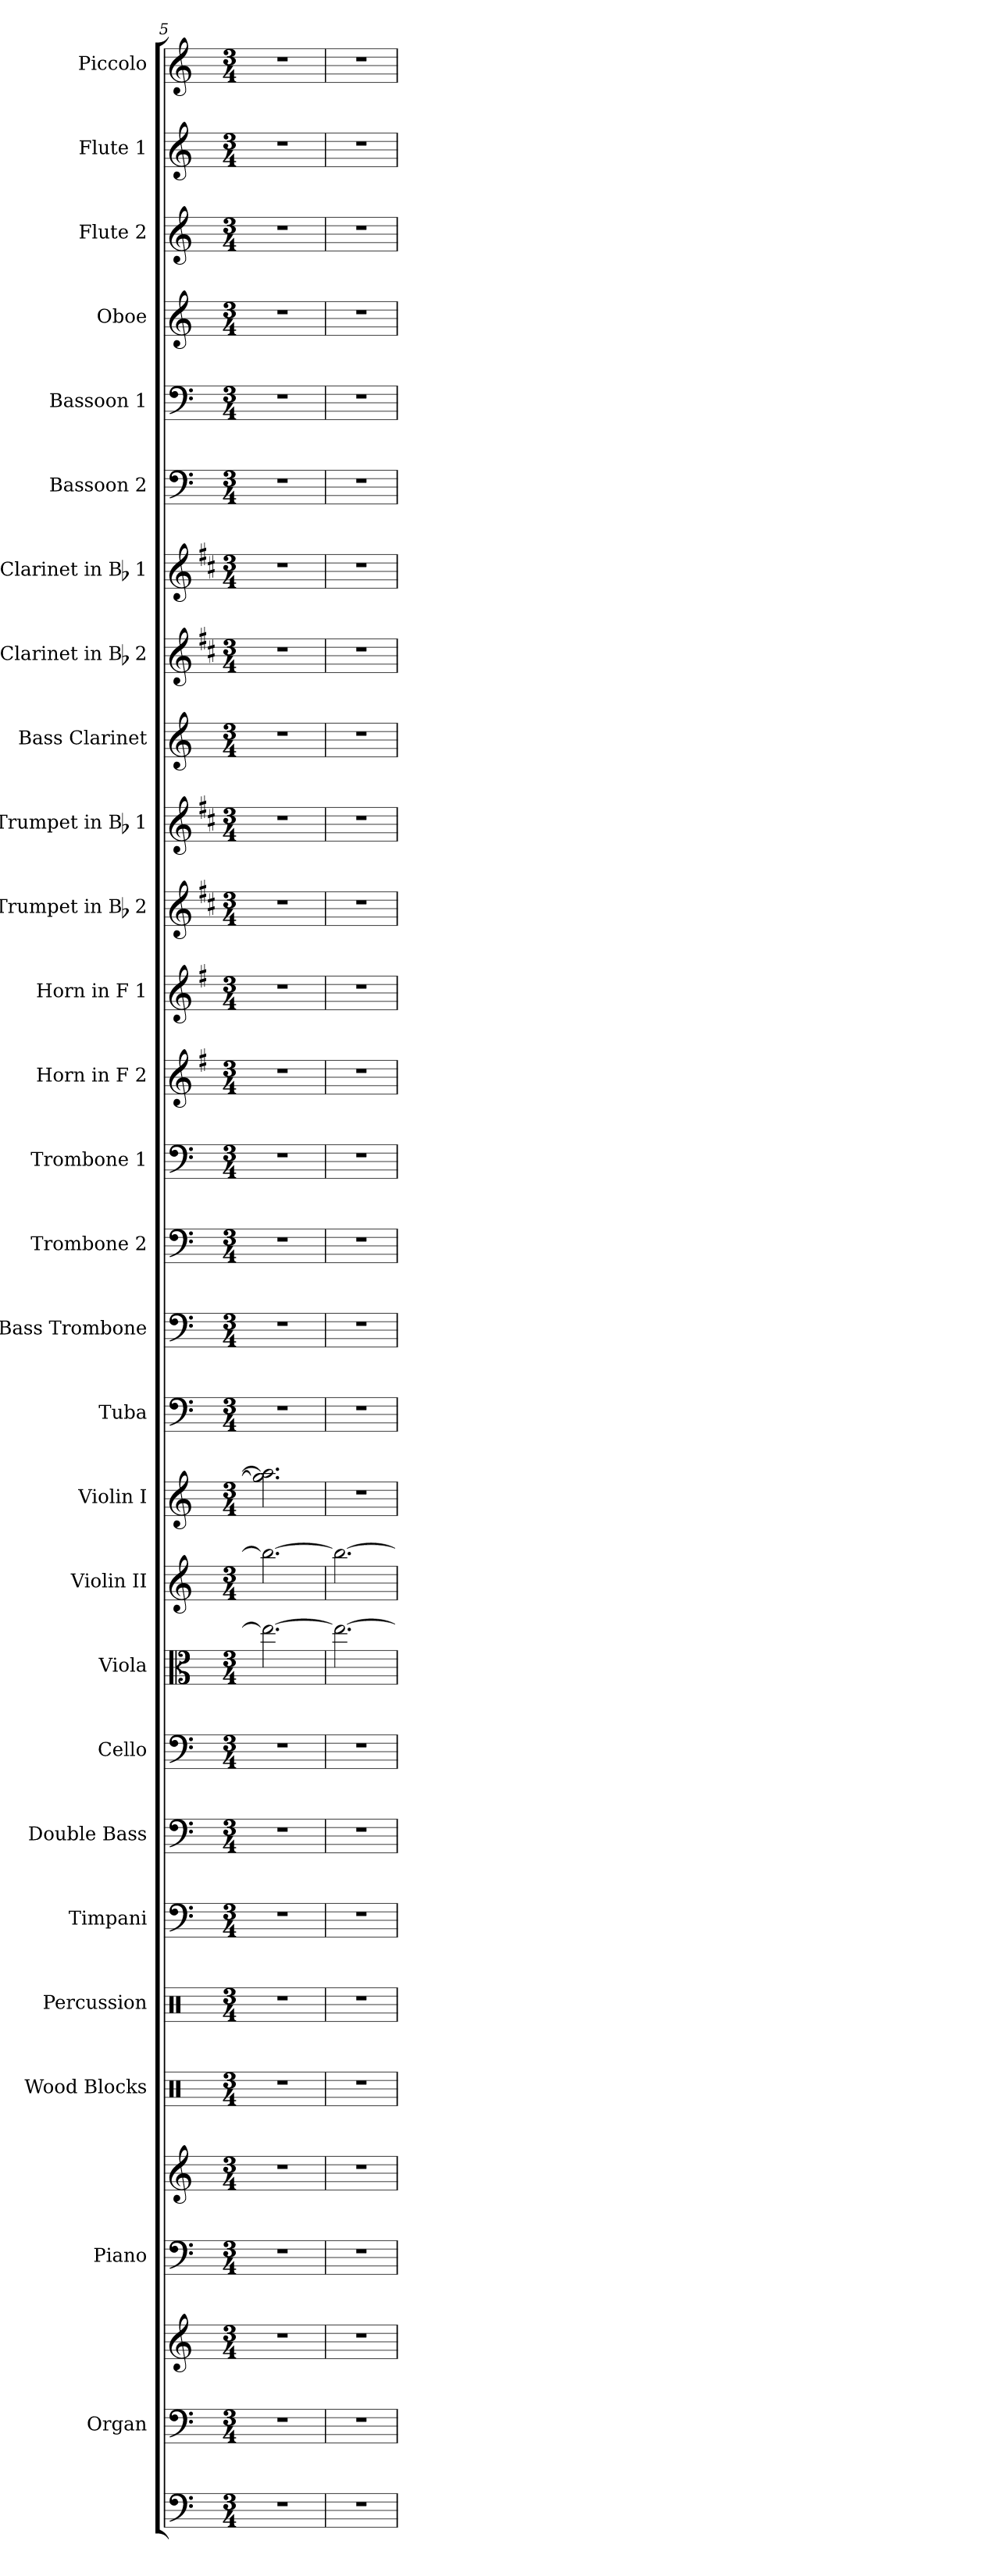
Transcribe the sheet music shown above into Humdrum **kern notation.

**kern	**kern	**kern	**kern	**kern	**kern	**kern	**kern	**kern	**kern	**kern	**kern	**kern	**kern	**kern	**kern	**kern	**kern	**kern	**kern	**kern	**kern	**kern	**kern	**kern	**kern	**kern	**kern	**kern	**kern
*part28	*part27	*part27	*part26	*part26	*part25	*part24	*part23	*part22	*part21	*part20	*part19	*part18	*part17	*part16	*part15	*part14	*part13	*part12	*part11	*part10	*part9	*part8	*part7	*part6	*part5	*part4	*part3	*part2	*part1
*staff30	*staff29	*staff28	*staff27	*staff26	*staff25	*staff24	*staff23	*staff22	*staff21	*staff20	*staff19	*staff18	*staff17	*staff16	*staff15	*staff14	*staff13	*staff12	*staff11	*staff10	*staff9	*staff8	*staff7	*staff6	*staff5	*staff4	*staff3	*staff2	*staff1
*	*I"Organ	*	*I"Piano	*	*I"Wood Blocks	*I"Percussion	*I"Timpani	*I"Double Bass	*I"Cello	*I"Viola	*I"Violin II	*I"Violin I	*I"Tuba	*I"Bass Trombone	*I"Trombone 2	*I"Trombone 1	*I"Horn in F 2	*I"Horn in F 1	*I"Trumpet in Bb 2	*I"Trumpet in Bb 1	*I"Bass Clarinet	*I"Clarinet in Bb 2	*I"Clarinet in Bb 1	*I"Bassoon 2	*I"Bassoon 1	*I"Oboe	*I"Flute 2	*I"Flute 1	*I"Piccolo
*	*I'Org.	*	*I'Pno.	*	*I'W. Bl.	*I'Perc.	*I'Timp.	*I'D.B.	*	*I'Vla.	*I'Vln. II	*I'Vln. I	*I'Tuba	*I'B. Tbn.	*I'Tbn. 2	*I'Tbn. 1	*I'Hn. 2	*I'Hn. 1	*	*	*I'B. Cl.	*	*	*I'Bsn. 2	*I'Bsn. 1	*I'Ob.	*I'Fl. 2	*I'Fl. 1	*I'Picc.
*clefF4	*clefF4	*clefG2	*clefF4	*clefG2	*clefX	*clefX	*clefF4	*clefF4	*clefF4	*clefC3	*clefG2	*clefG2	*clefF4	*clefF4	*clefF4	*clefF4	*clefG2	*clefG2	*clefG2	*clefG2	*clefG2	*clefG2	*clefG2	*clefF4	*clefF4	*clefG2	*clefG2	*clefG2	*clefG2
*	*	*	*	*	*	*	*	*ITrd7c12	*	*	*	*	*	*	*	*	*ITrd4c7	*ITrd4c7	*ITrd1c2	*ITrd1c2	*ITrd8c14	*ITrd1c2	*ITrd1c2	*	*	*	*	*	*ITrd-7c-12
*k[]	*k[]	*k[]	*k[]	*k[]	*k[]	*k[]	*k[]	*k[]	*k[]	*k[]	*k[]	*k[]	*k[]	*k[]	*k[]	*k[]	*k[]	*k[]	*k[]	*k[]	*k[]	*k[]	*k[]	*k[]	*k[]	*k[]	*k[]	*k[]	*k[]
*M3/4	*M3/4	*M3/4	*M3/4	*M3/4	*M3/4	*M3/4	*M3/4	*M3/4	*M3/4	*M3/4	*M3/4	*M3/4	*M3/4	*M3/4	*M3/4	*M3/4	*M3/4	*M3/4	*M3/4	*M3/4	*M3/4	*M3/4	*M3/4	*M3/4	*M3/4	*M3/4	*M3/4	*M3/4	*M3/4
=5	=5	=5	=5	=5	=5	=5	=5	=5	=5	=5	=5	=5	=5	=5	=5	=5	=5	=5	=5	=5	=5	=5	=5	=5	=5	=5	=5	=5	=5
2.r	2.r	2.r	2.r	2.r	2.r	2.r	2.r	2.r	2.r	2.ee\_	2.bb\_	2.gg\] 2.aa\]	2.r	2.r	2.r	2.r	2.r	2.r	2.r	2.r	2.r	2.r	2.r	2.r	2.r	2.r	2.r	2.r	2.r
=6	=6	=6	=6	=6	=6	=6	=6	=6	=6	=6	=6	=6	=6	=6	=6	=6	=6	=6	=6	=6	=6	=6	=6	=6	=6	=6	=6	=6	=6
2.r	2.r	2.r	2.r	2.r	2.r	2.r	2.r	2.r	2.r	2.ee\_	2.bb\_	2.r	2.r	2.r	2.r	2.r	2.r	2.r	2.r	2.r	2.r	2.r	2.r	2.r	2.r	2.r	2.r	2.r	2.r
=	=	=	=	=	=	=	=	=	=	=	=	=	=	=	=	=	=	=	=	=	=	=	=	=	=	=	=	=	=
*-	*-	*-	*-	*-	*-	*-	*-	*-	*-	*-	*-	*-	*-	*-	*-	*-	*-	*-	*-	*-	*-	*-	*-	*-	*-	*-	*-	*-	*-
